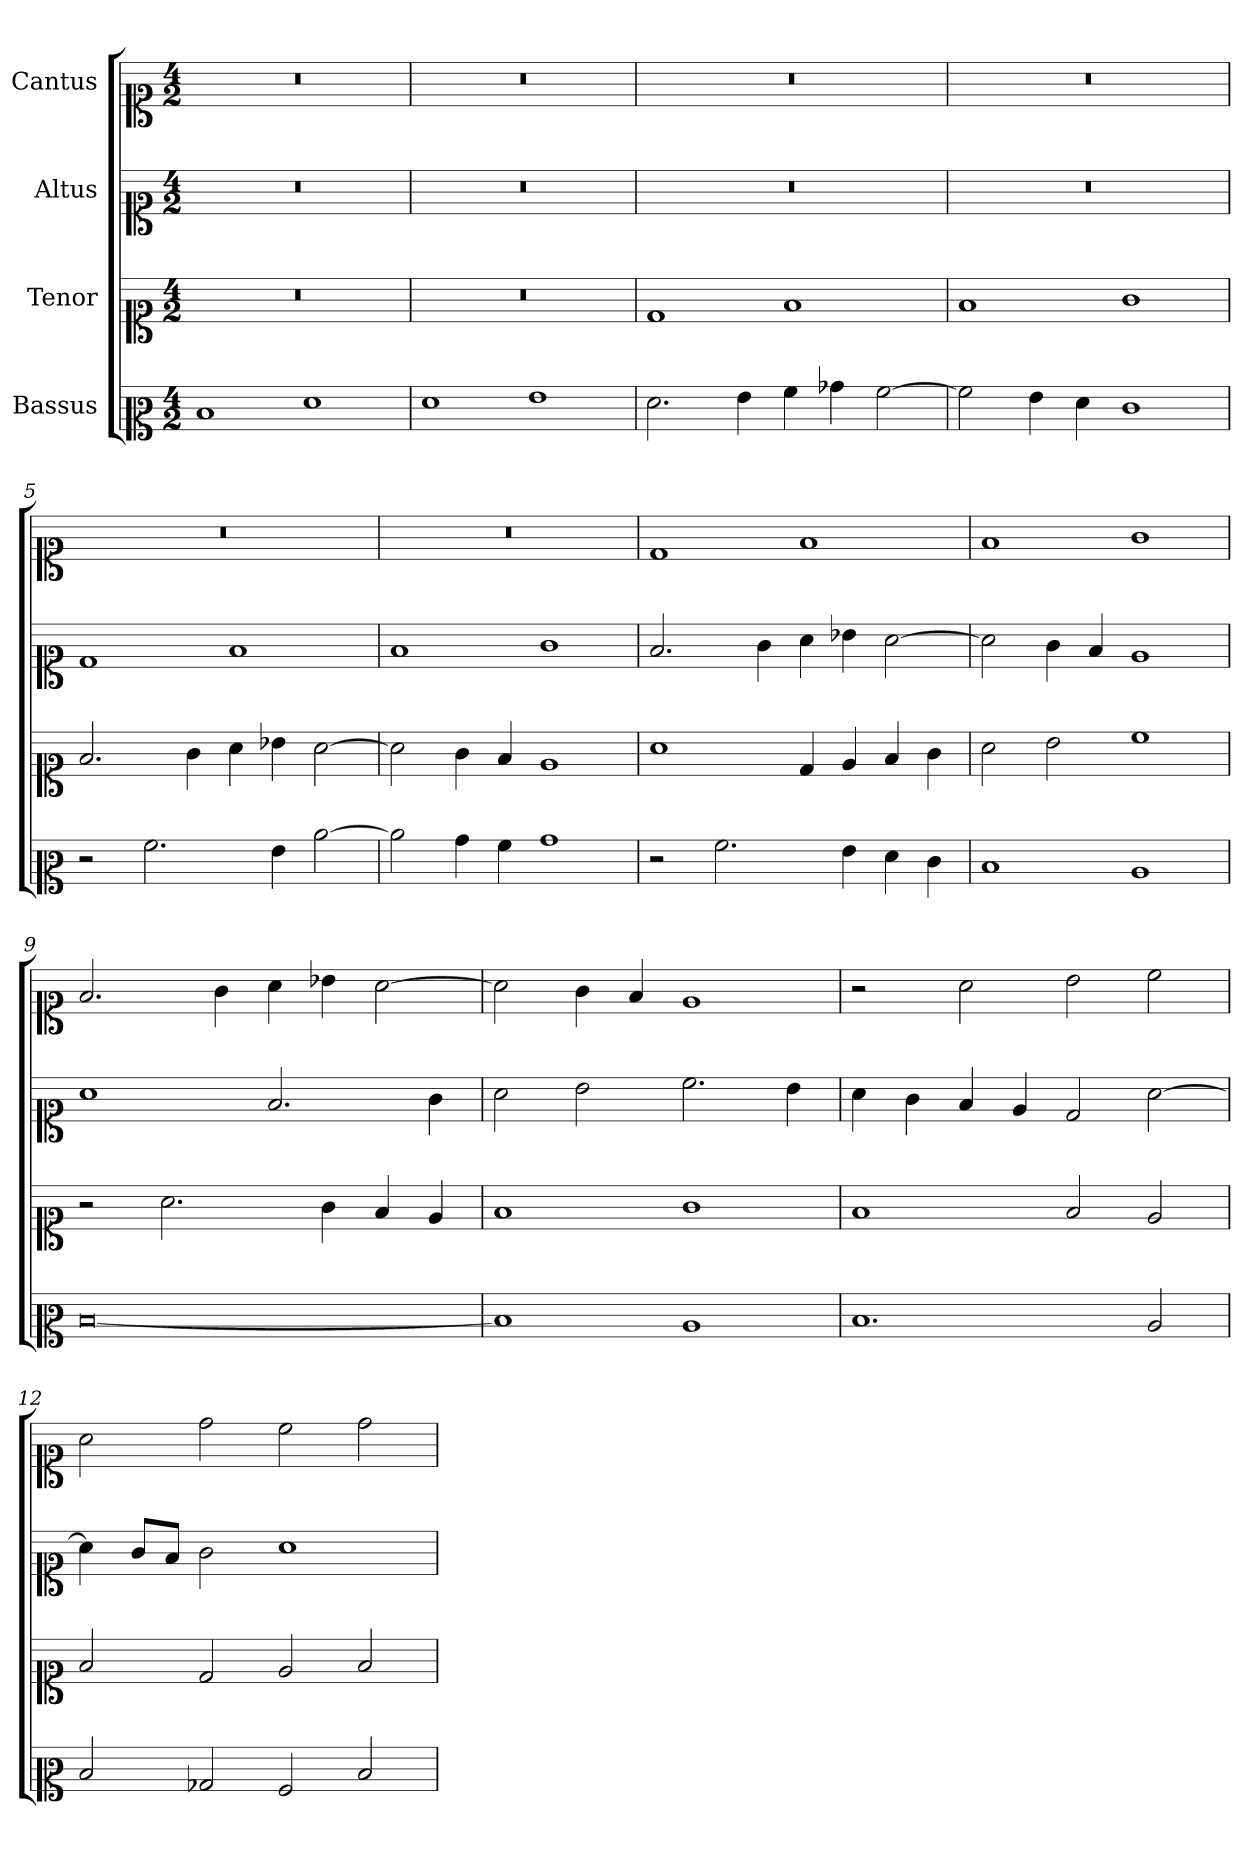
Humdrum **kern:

**kern	**kern	**kern	**kern
*part4	*part3	*part2	*part1
*staff4	*staff3	*staff2	*staff1
*I"Bassus	*I"Tenor	*I"Altus	*I"Cantus
*clefC2	*clefC1	*clefC1	*clefC1
*k[]	*k[]	*k[]	*k[]
*M4/2	*M4/2	*M4/2	*M4/2
=1	=1	=1	=1
1d/	0r	0r	0r
1f\	.	.	.
=2	=2	=2	=2
1f\	0r	0r	0r
1g\	.	.	.
=3	=3	=3	=3
2.f\	1d/	0r	0r
4g\	.	.	.
4a\	1f/	.	.
4b-X\	.	.	.
[2a\	.	.	.
=4	=4	=4	=4
2a\]	1f/	0r	0r
4g\	.	.	.
4f\	.	.	.
1e\	1g\	.	.
=5	=5	=5	=5
2r	2.f/	1d/	0r
2.a\	.	.	.
.	4g\	.	.
.	4a\	1f/	.
4g\	4b-X\	.	.
[2cc\	[2a\	.	.
=6	=6	=6	=6
2cc\]	2a\]	1f/	0r
4b\	4g\	.	.
4a\	4f/	.	.
1b\	1e/	1g\	.
=7	=7	=7	=7
2r	1a\	2.f/	1d/
2.a\	.	.	.
.	.	4g\	.
.	4d/	4a\	1f/
4g\	4e/	4b-X\	.
4f\	4f/	[2a\	.
4e\	4g\	.	.
=8	=8	=8	=8
1d/	2a\	2a\]	1f/
.	2b\	4g\	.
.	.	4f/	.
1c/	1cc\	1e/	1g\
=9	=9	=9	=9
[0d/	2r	1a\	2.f/
.	2.a\	.	.
.	.	.	4g\
.	.	2.f/	4a\
.	4g\	.	4b-X\
.	4f/	.	[2a\
.	4e/	4g\	.
=10	=10	=10	=10
1d/]	1f/	2a\	2a\]
.	.	2b\	4g\
.	.	.	4f/
1c/	1g\	2.cc\	1e/
.	.	4b\	.
=11	=11	=11	=11
1.d/	1f/	4a\	2r
.	.	4g\	.
.	.	4f/	2a\
.	.	4e/	.
.	2f/	2d/	2b\
2c/	2e/	[2a\	2cc\
=12	=12	=12	=12
2d/	2f/	4a\]	2a\
.	.	8g/L	.
.	.	8f/J	.
2B-X/	2d/	2g\	2dd\
2A/	2e/	1a\	2cc\
2d/	2f/	.	2dd\
=	=	=	=
*-	*-	*-	*-
